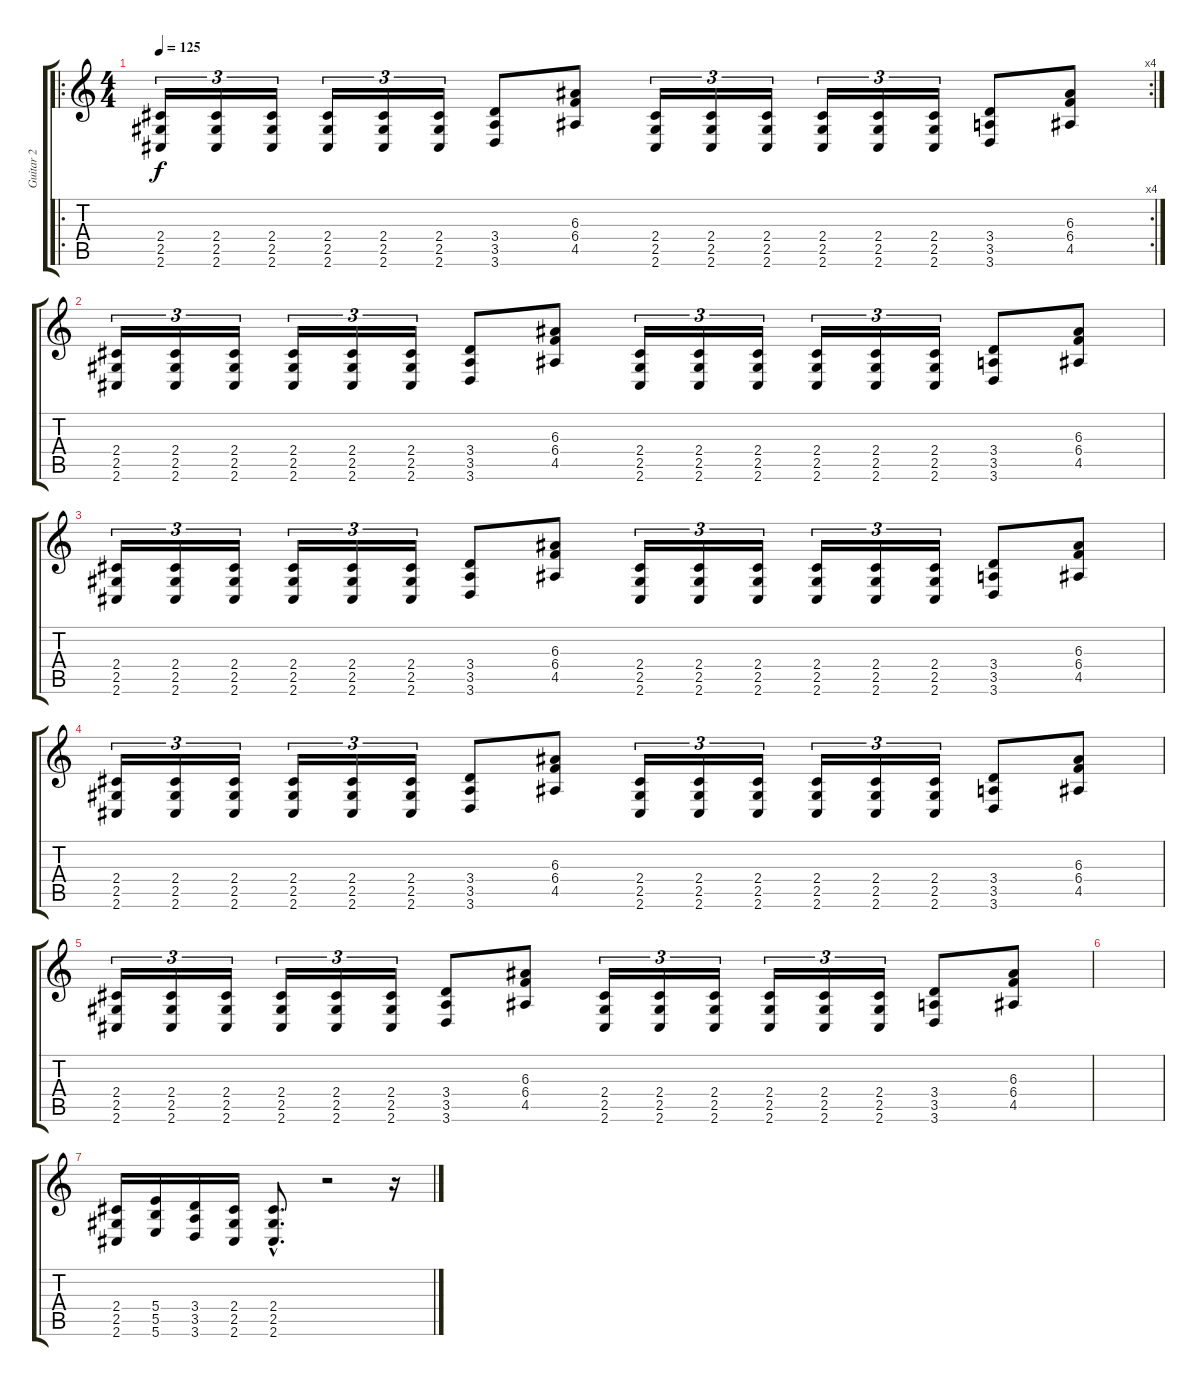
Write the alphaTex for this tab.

\track ("Guitar 2" "Guitar 2") {instrument overdrivenguitar}
\staff {score tabs}
\tuning (Db4 Ab3 E3 B2 Gb2 B1) {hide}
\ro
\rc 4
\ts (4 4)
\tempo 125
\clef g2
\ks c
(2.4 2.5 2.6).16{tu (3 2) dy f} (2.4 2.5 2.6).16{tu (3 2)} (2.4 2.5 2.6).16{tu (3 2)} (2.4 2.5 2.6).16{tu (3 2)} (2.4 2.5 2.6).16{tu (3 2)} (2.4 2.5 2.6).16{tu (3 2)} (3.4 3.5 3.6).8 (6.3 6.4 4.5).8 (2.4 2.5 2.6).16{tu (3 2)} (2.4 2.5 2.6).16{tu (3 2)} (2.4 2.5 2.6).16{tu (3 2)} (2.4 2.5 2.6).16{tu (3 2)} (2.4 2.5 2.6).16{tu (3 2)} (2.4 2.5 2.6).16{tu (3 2)} (3.4 3.5 3.6).8 (6.3 6.4 4.5).8 |
(2.4 2.5 2.6).16{tu (3 2)} (2.4 2.5 2.6).16{tu (3 2)} (2.4 2.5 2.6).16{tu (3 2)} (2.4 2.5 2.6).16{tu (3 2)} (2.4 2.5 2.6).16{tu (3 2)} (2.4 2.5 2.6).16{tu (3 2)} (3.4 3.5 3.6).8 (6.3 6.4 4.5).8 (2.4 2.5 2.6).16{tu (3 2)} (2.4 2.5 2.6).16{tu (3 2)} (2.4 2.5 2.6).16{tu (3 2)} (2.4 2.5 2.6).16{tu (3 2)} (2.4 2.5 2.6).16{tu (3 2)} (2.4 2.5 2.6).16{tu (3 2)} (3.4 3.5 3.6).8 (6.3 6.4 4.5).8 |
(2.4 2.5 2.6).16{tu (3 2)} (2.4 2.5 2.6).16{tu (3 2)} (2.4 2.5 2.6).16{tu (3 2)} (2.4 2.5 2.6).16{tu (3 2)} (2.4 2.5 2.6).16{tu (3 2)} (2.4 2.5 2.6).16{tu (3 2)} (3.4 3.5 3.6).8 (6.3 6.4 4.5).8 (2.4 2.5 2.6).16{tu (3 2)} (2.4 2.5 2.6).16{tu (3 2)} (2.4 2.5 2.6).16{tu (3 2)} (2.4 2.5 2.6).16{tu (3 2)} (2.4 2.5 2.6).16{tu (3 2)} (2.4 2.5 2.6).16{tu (3 2)} (3.4 3.5 3.6).8 (6.3 6.4 4.5).8 |
(2.4 2.5 2.6).16{tu (3 2)} (2.4 2.5 2.6).16{tu (3 2)} (2.4 2.5 2.6).16{tu (3 2)} (2.4 2.5 2.6).16{tu (3 2)} (2.4 2.5 2.6).16{tu (3 2)} (2.4 2.5 2.6).16{tu (3 2)} (3.4 3.5 3.6).8 (6.3 6.4 4.5).8 (2.4 2.5 2.6).16{tu (3 2)} (2.4 2.5 2.6).16{tu (3 2)} (2.4 2.5 2.6).16{tu (3 2)} (2.4 2.5 2.6).16{tu (3 2)} (2.4 2.5 2.6).16{tu (3 2)} (2.4 2.5 2.6).16{tu (3 2)} (3.4 3.5 3.6).8 (6.3 6.4 4.5).8 |
(2.4 2.5 2.6).16{tu (3 2)} (2.4 2.5 2.6).16{tu (3 2)} (2.4 2.5 2.6).16{tu (3 2)} (2.4 2.5 2.6).16{tu (3 2)} (2.4 2.5 2.6).16{tu (3 2)} (2.4 2.5 2.6).16{tu (3 2)} (3.4 3.5 3.6).8 (6.3 6.4 4.5).8 (2.4 2.5 2.6).16{tu (3 2)} (2.4 2.5 2.6).16{tu (3 2)} (2.4 2.5 2.6).16{tu (3 2)} (2.4 2.5 2.6).16{tu (3 2)} (2.4 2.5 2.6).16{tu (3 2)} (2.4 2.5 2.6).16{tu (3 2)} (3.4 3.5 3.6).8 (6.3 6.4 4.5).8 |
|
(2.4 2.5 2.6).16 (5.4 5.5 5.6).16 (3.4 3.5 3.6).16 (2.4 2.5 2.6).16 (2.4{hac} 2.5{hac} 2.6{hac}).8{d} r.2 r.16
